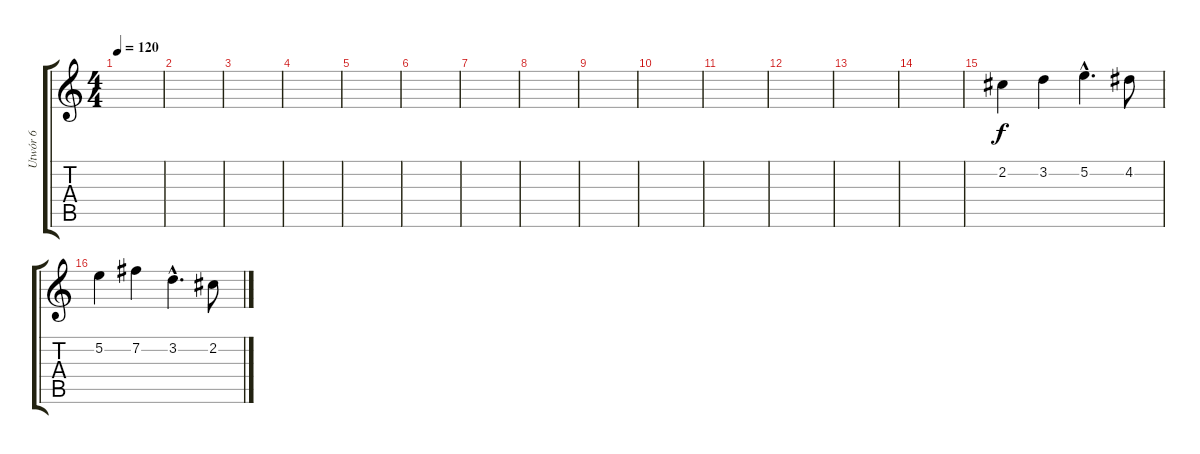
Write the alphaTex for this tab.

\track ("Utwór 6" "Utwór 6") {instrument voiceoohs}
\staff {score tabs}
\tuning (E5 B4 G4 D4 A3 E3) {hide}
\ts (4 4)
\tempo 120
\clef g2
\ks c
|
|
|
|
|
|
|
|
|
|
|
|
|
|
2.2.4{balance 0} 3.2.4 5.2{hac}.4{d} 4.2.8 |
5.2.4 7.2.4 3.2{hac}.4{d} 2.2.8
